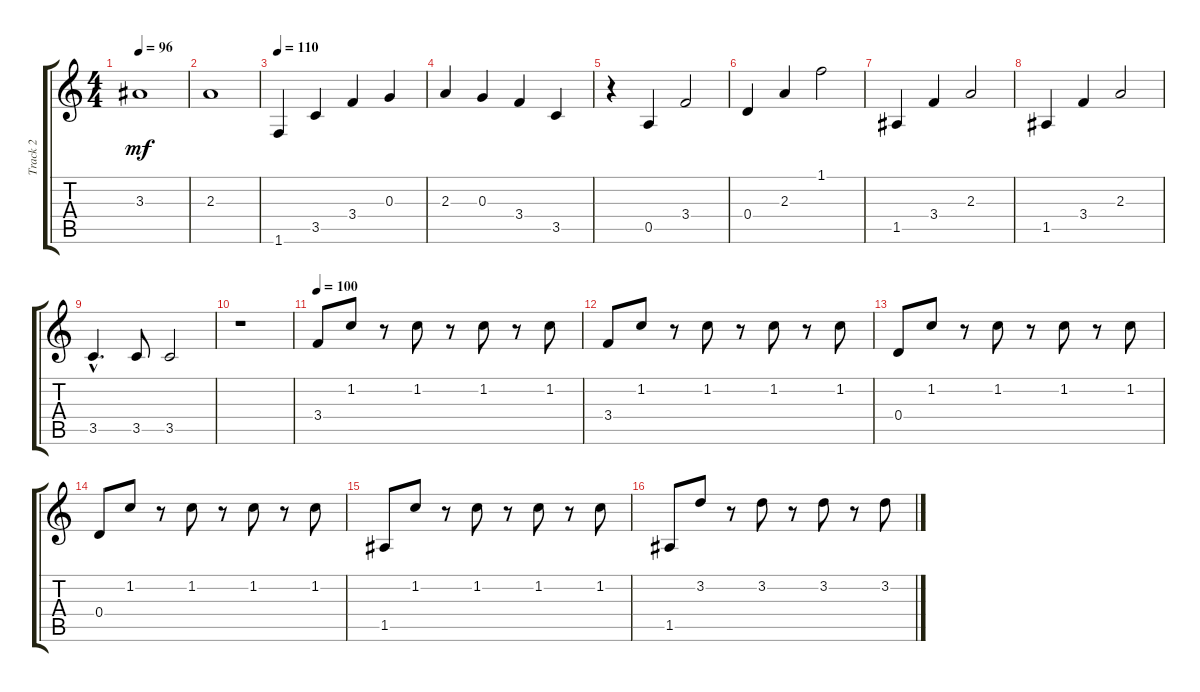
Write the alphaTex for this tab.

\track ("Track 2" "Track 2") {instrument acousticguitarnylon}
\staff {score tabs}
\tuning (E4 B3 G3 D3 A2 E2) {hide}
\ts (4 4)
\tempo 96
\clef g2
\ks c
3.3.1{dy mf instrument acousticguitarnylon} |
2.3.1 |
\tempo 110
1.6.4 3.5.4 3.4.4 0.3.4 |
2.3.4 0.3.4 3.4.4 3.5.4 |
r.4 0.5.4 3.4.2 |
0.4.4 2.3.4 1.1.2 |
1.5.4 3.4.4 2.3.2 |
1.5.4 3.4.4 2.3.2 |
3.5{hac}.4{d} 3.5.8{volume 10} 3.5.2 |
r.1 |
\tempo 100
3.4.8{volume 9} 1.2.8 r.8 1.2.8 r.8 1.2.8 r.8 1.2.8 |
3.4.8 1.2.8 r.8 1.2.8 r.8 1.2.8 r.8 1.2.8 |
0.4.8 1.2.8 r.8 1.2.8 r.8 1.2.8 r.8 1.2.8 |
0.4.8 1.2.8 r.8 1.2.8 r.8 1.2.8 r.8 1.2.8 |
1.5.8 1.2.8 r.8 1.2.8 r.8 1.2.8 r.8 1.2.8 |
1.5.8 3.2.8 r.8 3.2.8 r.8 3.2.8 r.8 3.2.8
